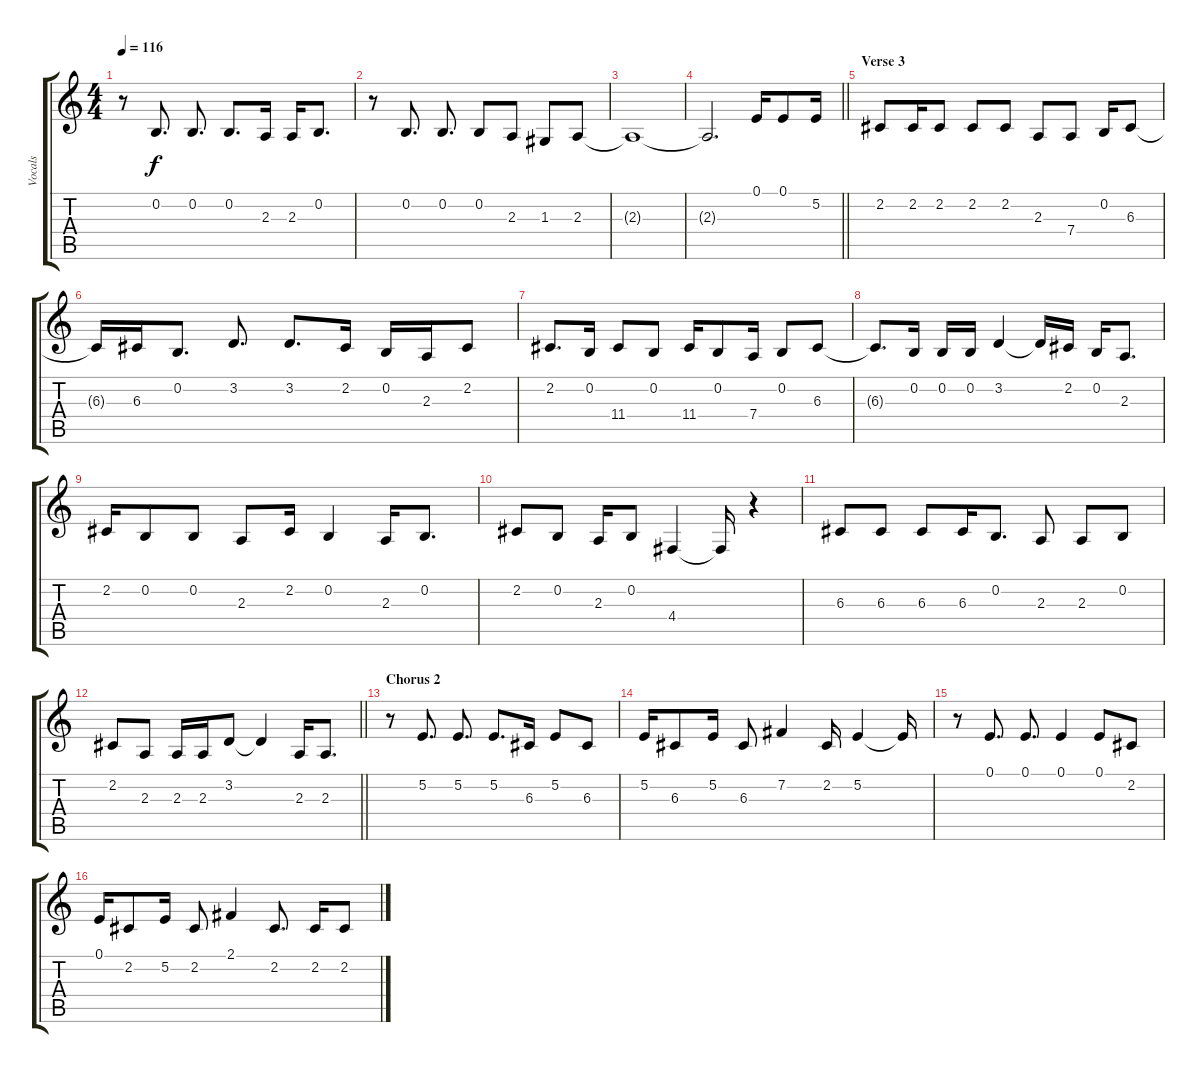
\track ("Vocals" "Vocals") {instrument altosax}
\staff {score tabs}
\tuning (E4 B3 G3 D3 A2 E2) {hide}
\ts (4 4)
\tempo 116
\clef g2
\ks c
r.8{dy f} 0.2.8{d} 0.2.8{d} 0.2.8{d} 2.3.16 2.3.16 0.2.8{d} |
r.8 0.2.8{d} 0.2.8{d} 0.2.8 2.3.8 1.3.8 2.3.8 |
2.3{t}.1 |
\barLineRight lightlight
2.3{t}.2{d} 0.1.16 0.1.8 5.2.16 |
\section ("" "Verse 3")
2.2.8 2.2.16 2.2.8 2.2.8 2.2.8 2.3.8 7.4.8 0.2.16 6.3.8 |
6.3{t}.16 6.3.16 0.2.8{d} 3.2.8{d} 3.2.8{d} 2.2.16 0.2.16 2.3.16 2.2.8 |
2.2.8{d} 0.2.16 11.4.8 0.2.8 11.4.16 0.2.8 7.4.16 0.2.8 6.3.8 |
6.3{t}.8{d} 0.2.16 0.2.16 0.2.16 3.2.4 3.2{t}.16 2.2.16 0.2.16 2.3.8{d} |
2.2.16 0.2.8 0.2.8 2.3.8 2.2.16 0.2.4 2.3.16 0.2.8{d} |
2.2.8 0.2.8 2.3.16 0.2.8 4.4.4 4.4{t}.16 r.4 |
6.3.8 6.3.8 6.3.8 6.3.16 0.2.8{d} 2.3.8 2.3.8 0.2.8 |
\barLineRight lightlight
2.2.8 2.3.8 2.3.16 2.3.16 3.2.8 3.2{t}.4 2.3.16 2.3.8{d} |
\section ("" "Chorus 2")
r.8 5.2.8{d} 5.2.8{d} 5.2.8{d} 6.3.16 5.2.8 6.3.8 |
5.2.16 6.3.8 5.2.16 6.3.8 7.2.4 2.2.16 5.2.4 5.2{t}.16 |
r.8 0.1.8{d} 0.1.8{d} 0.1.4 0.1.8 2.2.8 |
0.1.16 2.2.8 5.2.16 2.2.8 2.1.4 2.2.8{d} 2.2.16 2.2.8
